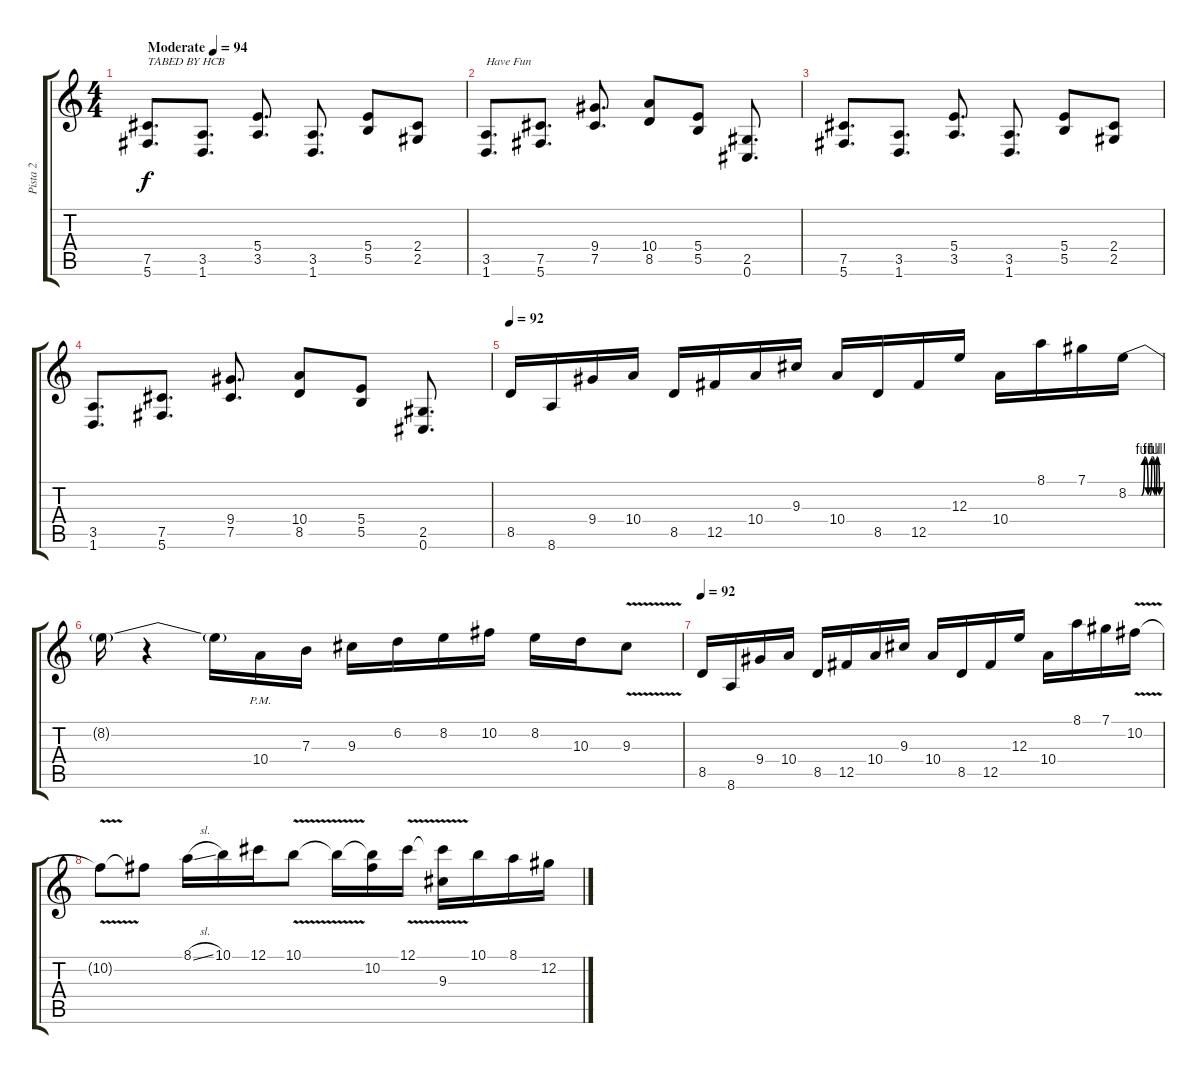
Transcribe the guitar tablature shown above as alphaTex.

\track ("Pista 2" "Pista 2") {instrument distortionguitar}
\staff {score tabs}
\tuning (Db4 Ab3 E3 B2 Gb2 Db2) {hide}
\ts (4 4)
\tempo (94 "Moderate")
\clef g2
\ks c
(7.5 5.6).8{d txt "TABED BY HCB" dy f instrument distortionguitar} (3.5 1.6).8{d} (5.4 3.5).8{d} (3.5 1.6).8{d} (5.4 5.5).8 (2.4 2.5).8 |
(3.5 1.6).8{d txt "Have Fun"} (7.5 5.6).8{d} (9.4 7.5).8{d} (10.4 8.5).8 (5.4 5.5).8 (2.5 0.6).8{d} |
(7.5 5.6).8{d} (3.5 1.6).8{d} (5.4 3.5).8{d} (3.5 1.6).8{d} (5.4 5.5).8 (2.4 2.5).8 |
(3.5 1.6).8{d} (7.5 5.6).8{d} (9.4 7.5).8{d} (10.4 8.5).8 (5.4 5.5).8 (2.5 0.6).8{d} |
\tempo 92
8.5.16 8.6.16 9.4.16 10.4.16 8.5.16 12.5.16 10.4.16 9.3.16 10.4.16 8.5.16 12.5.16 12.3.16 10.4.16 8.1.16 7.1.16 8.2{be (custom 0 0 15 0 25 0 31 4 38 0 41 0 45 4 47 4 51 0 53 0 55 4 60 0)}.16 |
8.2{t}.16 r.4 8.2{t}.16 10.4{pm}.16 7.3.16 9.3.16 6.2.16 8.2.16 10.2.16 8.2.16 10.3.16 9.3{v}.8 |
\tempo 92
8.5.16 8.6.16 9.4.16 10.4.16 8.5.16 12.5.16 10.4.16 9.3.16 10.4.16 8.5.16 12.5.16 12.3.16 10.4.16 8.1.16 7.1.16 10.2{v}.16 |
10.2{t}.8 10.2{t}.8 8.1{sl}.16 10.1.16 12.1.16 10.1{v}.8 10.1{t}.16 (10.1{t} 10.2).16 12.1{v}.16 (12.1{t} 9.3).16 10.1.16 8.1.16 12.2.16
